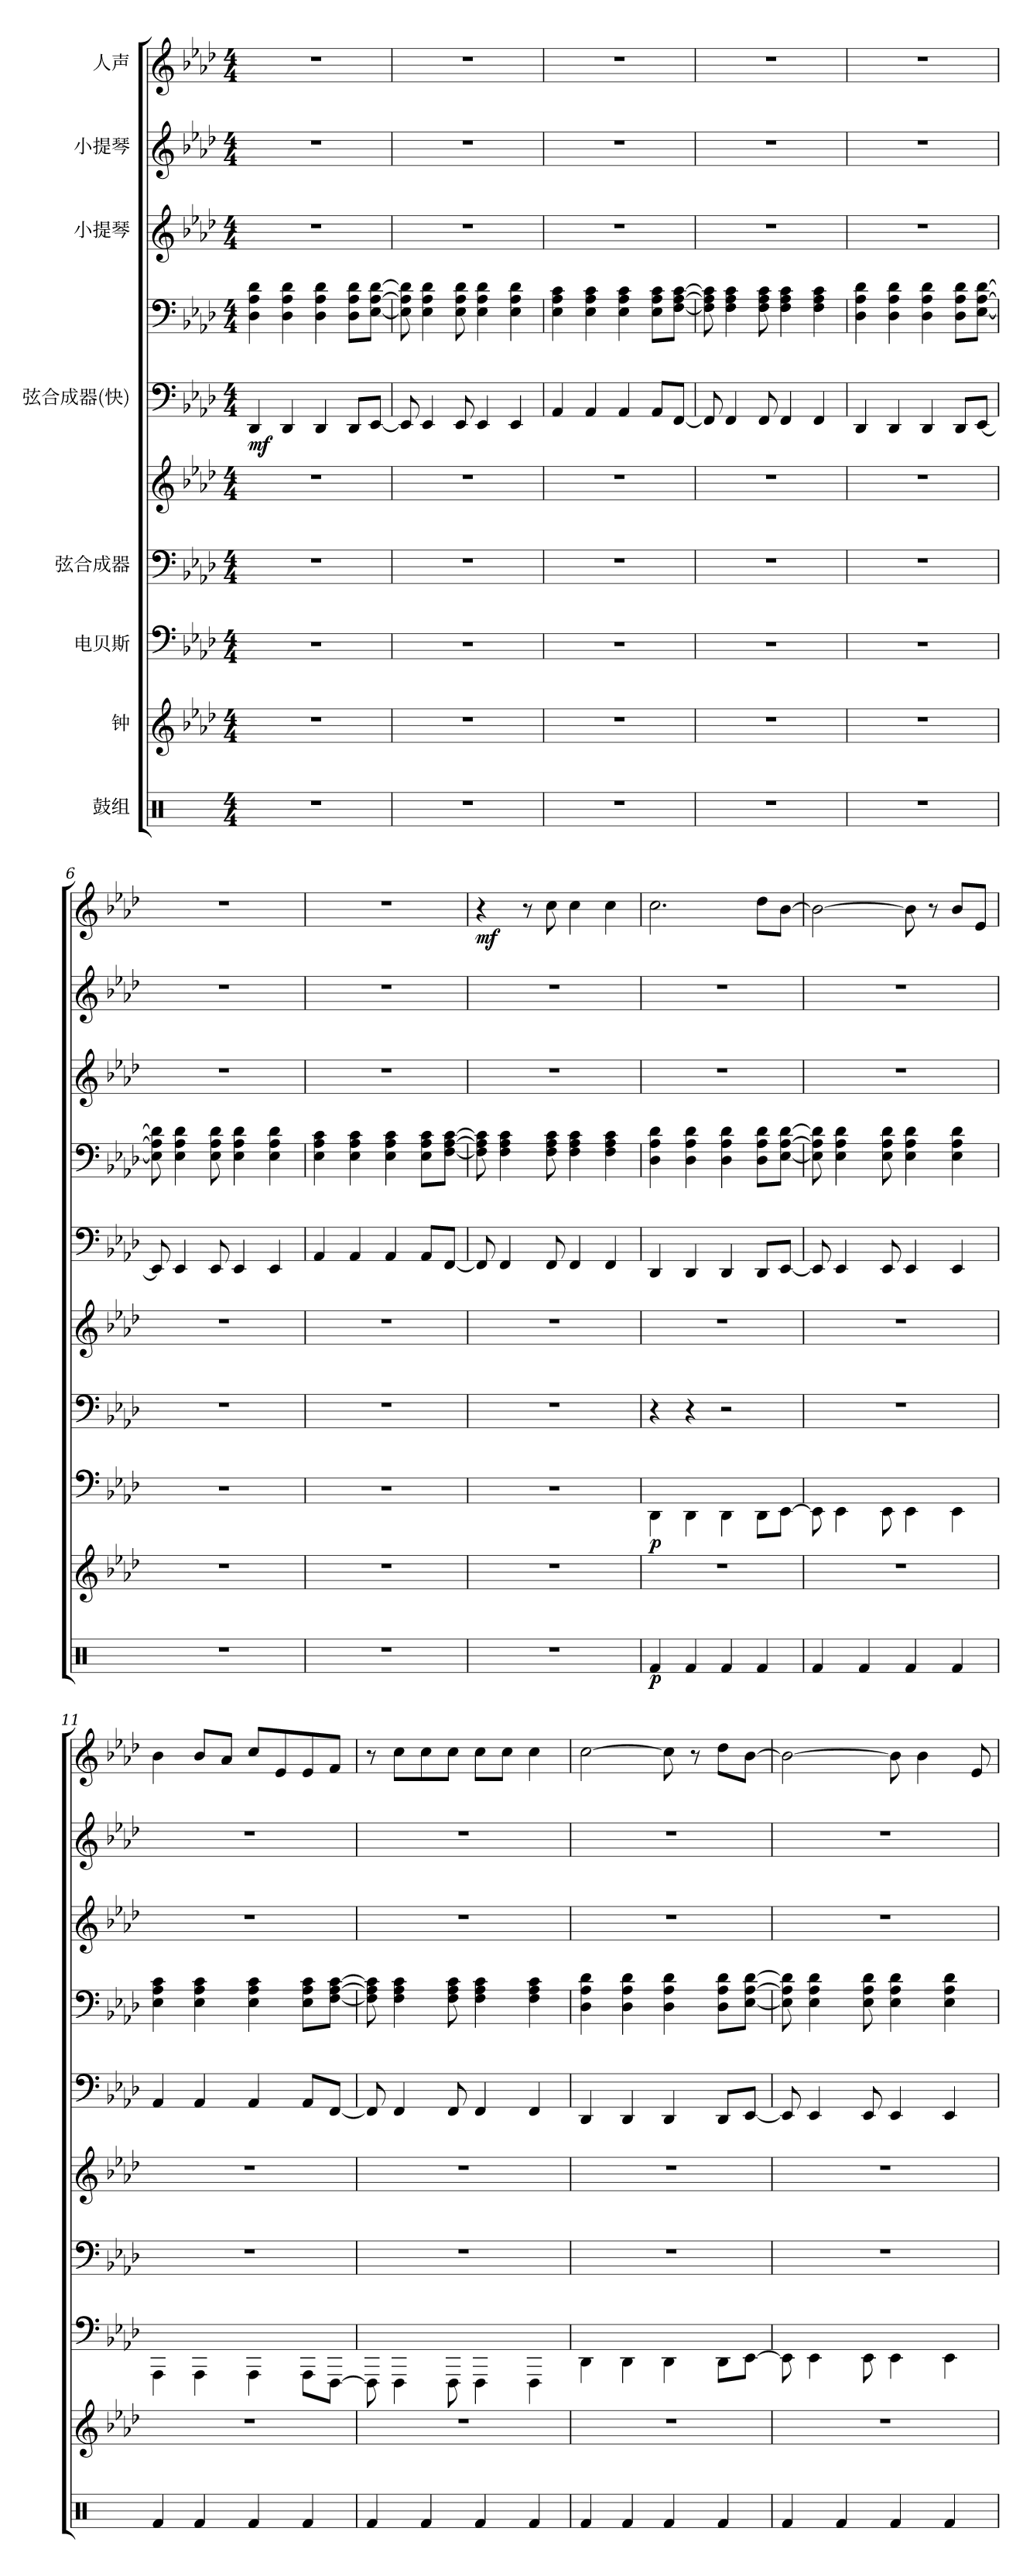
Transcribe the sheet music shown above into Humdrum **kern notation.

**kern	**dynam	**kern	**kern	**dynam	**kern	**kern	**kern	**kern	**dynam	**kern	**kern	**kern	**dynam
*part8	*part8	*part7	*part6	*part6	*part5	*part5	*part4	*part4	*part4	*part3	*part2	*part1	*part1
*staff10	*staff10	*staff9	*staff8	*staff8	*staff7	*staff6	*staff5	*staff4	*staff4/5	*staff3	*staff2	*staff1	*staff1
*I"鼓组	*	*I"钟	*I"电贝斯	*	*I"弦合成器	*	*I"弦合成器(快)	*	*	*I"小提琴	*I"小提琴	*I"人声	*
*	*	*	*stria4	*	*	*	*	*	*	*	*	*	*
*clefX	*	*clefG2	*	*	*clefF4	*clefG2	*clefF4	*clefF4	*	*clefG2	*clefG2	*clefG2	*
*	*	*ITrd-14c-24	*ITrd7c12	*	*	*	*	*	*	*	*	*	*
*k[]	*	*k[b-e-a-d-]	*k[b-e-a-d-]	*	*k[b-e-a-d-]	*k[b-e-a-d-]	*k[b-e-a-d-]	*k[b-e-a-d-]	*	*k[b-e-a-d-]	*k[b-e-a-d-]	*k[b-e-a-d-]	*
*M4/4	*	*M4/4	*M4/4	*	*M4/4	*M4/4	*M4/4	*M4/4	*	*M4/4	*M4/4	*M4/4	*
*MM140	*	*MM140	*MM140	*	*MM140	*MM140	*MM140	*MM140	*	*MM140	*MM140	*MM140	*
=1	=1	=1	=1	=1	=1	=1	=1	=1	=1	=1	=1	=1	=1
!	!	!	!	!	!	!	!	!	!LO:DY:b=2	!	!	!	!
1r	.	1r	1r	.	1r	1r	4DD-/	4D-\ 4A-\ 4d-\	mf	1r	1r	1r	.
.	.	.	.	.	.	.	4DD-/	4D-\ 4A-\ 4d-\	.	.	.	.	.
.	.	.	.	.	.	.	4DD-/	4D-\ 4A-\ 4d-\	.	.	.	.	.
.	.	.	.	.	.	.	8DD-/L	8D-\ 8A-\ 8d-\L	.	.	.	.	.
.	.	.	.	.	.	.	[8EE-/J	[8E-\ [8A-\ [8d-\J	.	.	.	.	.
=2	=2	=2	=2	=2	=2	=2	=2	=2	=2	=2	=2	=2	=2
1r	.	1r	1r	.	1r	1r	8EE-/]	8E-\] 8A-\] 8d-\]	.	1r	1r	1r	.
.	.	.	.	.	.	.	4EE-/	4E-\ 4A-\ 4d-\	.	.	.	.	.
.	.	.	.	.	.	.	8EE-/	8E-\ 8A-\ 8d-\	.	.	.	.	.
.	.	.	.	.	.	.	4EE-/	4E-\ 4A-\ 4d-\	.	.	.	.	.
.	.	.	.	.	.	.	4EE-/	4E-\ 4A-\ 4d-\	.	.	.	.	.
=3	=3	=3	=3	=3	=3	=3	=3	=3	=3	=3	=3	=3	=3
1r	.	1r	1r	.	1r	1r	4AA-/	4E-\ 4A-\ 4c\	.	1r	1r	1r	.
.	.	.	.	.	.	.	4AA-/	4E-\ 4A-\ 4c\	.	.	.	.	.
.	.	.	.	.	.	.	4AA-/	4E-\ 4A-\ 4c\	.	.	.	.	.
.	.	.	.	.	.	.	8AA-/L	8E-\ 8A-\ 8c\L	.	.	.	.	.
.	.	.	.	.	.	.	[8FF/J	[8F\ [8A-\ [8c\J	.	.	.	.	.
=4	=4	=4	=4	=4	=4	=4	=4	=4	=4	=4	=4	=4	=4
1r	.	1r	1r	.	1r	1r	8FF/]	8F\] 8A-\] 8c\]	.	1r	1r	1r	.
.	.	.	.	.	.	.	4FF/	4F\ 4A-\ 4c\	.	.	.	.	.
.	.	.	.	.	.	.	8FF/	8F\ 8A-\ 8c\	.	.	.	.	.
.	.	.	.	.	.	.	4FF/	4F\ 4A-\ 4c\	.	.	.	.	.
.	.	.	.	.	.	.	4FF/	4F\ 4A-\ 4c\	.	.	.	.	.
=5	=5	=5	=5	=5	=5	=5	=5	=5	=5	=5	=5	=5	=5
1r	.	1r	1r	.	1r	1r	4DD-/	4D-\ 4A-\ 4d-\	.	1r	1r	1r	.
.	.	.	.	.	.	.	4DD-/	4D-\ 4A-\ 4d-\	.	.	.	.	.
.	.	.	.	.	.	.	4DD-/	4D-\ 4A-\ 4d-\	.	.	.	.	.
.	.	.	.	.	.	.	8DD-/L	8D-\ 8A-\ 8d-\L	.	.	.	.	.
.	.	.	.	.	.	.	[8EE-/J	[8E-\ [8A-\ [8d-\J	.	.	.	.	.
!!LO:PB:g=z
=6	=6	=6	=6	=6	=6	=6	=6	=6	=6	=6	=6	=6	=6
1r	.	1r	1r	.	1r	1r	8EE-/]	8E-\] 8A-\] 8d-\]	.	1r	1r	1r	.
.	.	.	.	.	.	.	4EE-/	4E-\ 4A-\ 4d-\	.	.	.	.	.
.	.	.	.	.	.	.	8EE-/	8E-\ 8A-\ 8d-\	.	.	.	.	.
.	.	.	.	.	.	.	4EE-/	4E-\ 4A-\ 4d-\	.	.	.	.	.
.	.	.	.	.	.	.	4EE-/	4E-\ 4A-\ 4d-\	.	.	.	.	.
=7	=7	=7	=7	=7	=7	=7	=7	=7	=7	=7	=7	=7	=7
1r	.	1r	1r	.	1r	1r	4AA-/	4E-\ 4A-\ 4c\	.	1r	1r	1r	.
.	.	.	.	.	.	.	4AA-/	4E-\ 4A-\ 4c\	.	.	.	.	.
.	.	.	.	.	.	.	4AA-/	4E-\ 4A-\ 4c\	.	.	.	.	.
.	.	.	.	.	.	.	8AA-/L	8E-\ 8A-\ 8c\L	.	.	.	.	.
.	.	.	.	.	.	.	[8FF/J	[8F\ [8A-\ [8c\J	.	.	.	.	.
=8	=8	=8	=8	=8	=8	=8	=8	=8	=8	=8	=8	=8	=8
!	!	!	!	!	!	!	!	!	!	!	!	!	!LO:DY:b
1r	.	1r	1r	.	1r	1r	8FF/]	8F\] 8A-\] 8c\]	.	1r	1r	4r	mf
.	.	.	.	.	.	.	4FF/	4F\ 4A-\ 4c\	.	.	.	.	.
.	.	.	.	.	.	.	.	.	.	.	.	8r	.
.	.	.	.	.	.	.	8FF/	8F\ 8A-\ 8c\	.	.	.	8cc\	.
.	.	.	.	.	.	.	4FF/	4F\ 4A-\ 4c\	.	.	.	4cc\	.
.	.	.	.	.	.	.	4FF/	4F\ 4A-\ 4c\	.	.	.	4cc\	.
=9	=9	=9	=9	=9	=9	=9	=9	=9	=9	=9	=9	=9	=9
!	!LO:DY:b	!	!	!LO:DY:b	!	!	!	!	!	!	!	!	!
4Rf/	p	1r	4DDD-\	p	4r	1r	4DD-/	4D-\ 4A-\ 4d-\	.	1r	1r	2.cc\	.
4Rf/	.	.	4DDD-\	.	4r	.	4DD-/	4D-\ 4A-\ 4d-\	.	.	.	.	.
4Rf/	.	.	4DDD-\	.	2r	.	4DD-/	4D-\ 4A-\ 4d-\	.	.	.	.	.
4Rf/	.	.	8DDD-\L	.	.	.	8DD-/L	8D-\ 8A-\ 8d-\L	.	.	.	8dd-\L	.
.	.	.	[8EEE-\J	.	.	.	[8EE-/J	[8E-\ [8A-\ [8d-\J	.	.	.	[8b-\J	.
=10	=10	=10	=10	=10	=10	=10	=10	=10	=10	=10	=10	=10	=10
4Rf/	.	1r	8EEE-\]	.	1r	1r	8EE-/]	8E-\] 8A-\] 8d-\]	.	1r	1r	2b-\_	.
.	.	.	4EEE-\	.	.	.	4EE-/	4E-\ 4A-\ 4d-\	.	.	.	.	.
4Rf/	.	.	.	.	.	.	.	.	.	.	.	.	.
.	.	.	8EEE-\	.	.	.	8EE-/	8E-\ 8A-\ 8d-\	.	.	.	.	.
4Rf/	.	.	4EEE-\	.	.	.	4EE-/	4E-\ 4A-\ 4d-\	.	.	.	8b-\]	.
.	.	.	.	.	.	.	.	.	.	.	.	8r	.
4Rf/	.	.	4EEE-\	.	.	.	4EE-/	4E-\ 4A-\ 4d-\	.	.	.	8b-/L	.
.	.	.	.	.	.	.	.	.	.	.	.	8e-/J	.
!!LO:PB:g=z
=11	=11	=11	=11	=11	=11	=11	=11	=11	=11	=11	=11	=11	=11
4Rf/	.	1r	4AAAA-\	.	1r	1r	4AA-/	4E-\ 4A-\ 4c\	.	1r	1r	4b-\	.
4Rf/	.	.	4AAAA-\	.	.	.	4AA-/	4E-\ 4A-\ 4c\	.	.	.	8b-/L	.
.	.	.	.	.	.	.	.	.	.	.	.	8a-/J	.
4Rf/	.	.	4AAAA-\	.	.	.	4AA-/	4E-\ 4A-\ 4c\	.	.	.	8cc/L	.
.	.	.	.	.	.	.	.	.	.	.	.	8e-/	.
4Rf/	.	.	8AAAA-\L	.	.	.	8AA-/L	8E-\ 8A-\ 8c\L	.	.	.	8e-/	.
.	.	.	[8FFFF\J	.	.	.	[8FF/J	[8F\ [8A-\ [8c\J	.	.	.	8f/J	.
=12	=12	=12	=12	=12	=12	=12	=12	=12	=12	=12	=12	=12	=12
4Rf/	.	1r	8FFFF\]	.	1r	1r	8FF/]	8F\] 8A-\] 8c\]	.	1r	1r	8r	.
.	.	.	4FFFF\	.	.	.	4FF/	4F\ 4A-\ 4c\	.	.	.	8cc\L	.
4Rf/	.	.	.	.	.	.	.	.	.	.	.	8cc\	.
.	.	.	8FFFF\	.	.	.	8FF/	8F\ 8A-\ 8c\	.	.	.	8cc\J	.
4Rf/	.	.	4FFFF\	.	.	.	4FF/	4F\ 4A-\ 4c\	.	.	.	8cc\L	.
.	.	.	.	.	.	.	.	.	.	.	.	8cc\J	.
4Rf/	.	.	4FFFF\	.	.	.	4FF/	4F\ 4A-\ 4c\	.	.	.	4cc\	.
=13	=13	=13	=13	=13	=13	=13	=13	=13	=13	=13	=13	=13	=13
4Rf/	.	1r	4DDD-\	.	1r	1r	4DD-/	4D-\ 4A-\ 4d-\	.	1r	1r	[2cc\	.
4Rf/	.	.	4DDD-\	.	.	.	4DD-/	4D-\ 4A-\ 4d-\	.	.	.	.	.
4Rf/	.	.	4DDD-\	.	.	.	4DD-/	4D-\ 4A-\ 4d-\	.	.	.	8cc\]	.
.	.	.	.	.	.	.	.	.	.	.	.	8r	.
4Rf/	.	.	8DDD-\L	.	.	.	8DD-/L	8D-\ 8A-\ 8d-\L	.	.	.	8dd-\L	.
.	.	.	[8EEE-\J	.	.	.	[8EE-/J	[8E-\ [8A-\ [8d-\J	.	.	.	[8b-\J	.
=14	=14	=14	=14	=14	=14	=14	=14	=14	=14	=14	=14	=14	=14
4Rf/	.	1r	8EEE-\]	.	1r	1r	8EE-/]	8E-\] 8A-\] 8d-\]	.	1r	1r	2b-\_	.
.	.	.	4EEE-\	.	.	.	4EE-/	4E-\ 4A-\ 4d-\	.	.	.	.	.
4Rf/	.	.	.	.	.	.	.	.	.	.	.	.	.
.	.	.	8EEE-\	.	.	.	8EE-/	8E-\ 8A-\ 8d-\	.	.	.	.	.
4Rf/	.	.	4EEE-\	.	.	.	4EE-/	4E-\ 4A-\ 4d-\	.	.	.	8b-\]	.
.	.	.	.	.	.	.	.	.	.	.	.	4b-\	.
4Rf/	.	.	4EEE-\	.	.	.	4EE-/	4E-\ 4A-\ 4d-\	.	.	.	.	.
.	.	.	.	.	.	.	.	.	.	.	.	8e-/	.
=	=	=	=	=	=	=	=	=	=	=	=	=	=
*-	*-	*-	*-	*-	*-	*-	*-	*-	*-	*-	*-	*-	*-
